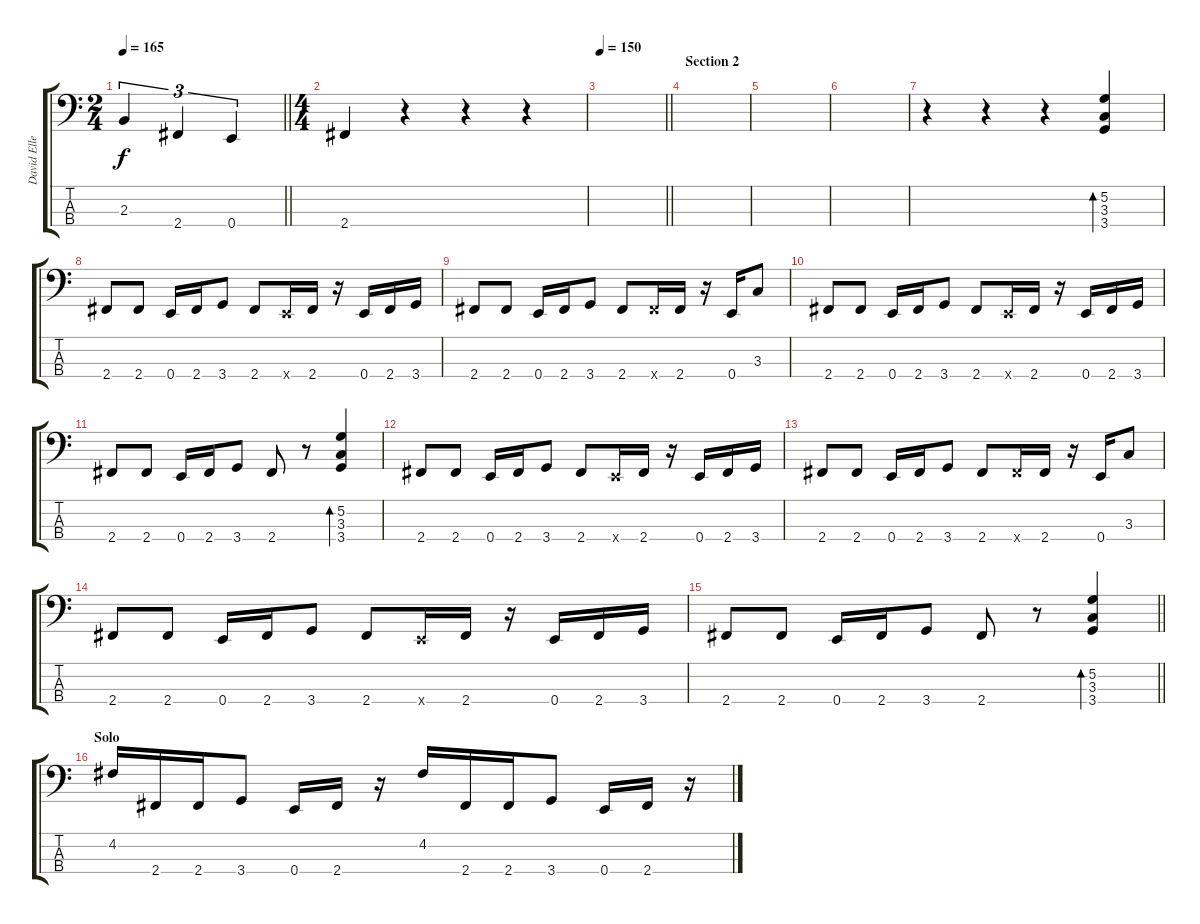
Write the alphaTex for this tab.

\track ("David Ellefson" "David Elle") {solo instrument electricbassfinger}
\staff {score tabs}
\tuning (G2 D2 A1 E1) {hide}
\ts (2 4)
\tempo 165
\clef f4
\barLineRight lightlight
\ks c
2.3.4{tu (3 2) dy f} 2.4.4{tu (3 2)} 0.4.4{tu (3 2)} |
\ts (4 4)
2.4.4 r.4 r.4 r.4 |
\tempo 150
\barLineRight lightlight
|
\section ("" "Section 2")
|
|
|
r.4 r.4 r.4 (5.2 3.3 3.4).4{bd 240} |
2.4.8 2.4.8 0.4.16 2.4.16 3.4.8 2.4.8 0.4{x}.16 2.4.16 r.16 0.4.16 2.4.16 3.4.16 |
2.4.8 2.4.8 0.4.16 2.4.16 3.4.8 2.4.8 2.4{x}.16 2.4.16 r.16 0.4.16 3.3.8 |
2.4.8 2.4.8 0.4.16 2.4.16 3.4.8 2.4.8 0.4{x}.16 2.4.16 r.16 0.4.16 2.4.16 3.4.16 |
2.4.8 2.4.8 0.4.16 2.4.16 3.4.8 2.4.8 r.8 (5.2 3.3 3.4).4{bd 240} |
2.4.8 2.4.8 0.4.16 2.4.16 3.4.8 2.4.8 0.4{x}.16 2.4.16 r.16 0.4.16 2.4.16 3.4.16 |
2.4.8 2.4.8 0.4.16 2.4.16 3.4.8 2.4.8 2.4{x}.16 2.4.16 r.16 0.4.16 3.3.8 |
2.4.8 2.4.8 0.4.16 2.4.16 3.4.8 2.4.8 0.4{x}.16 2.4.16 r.16 0.4.16 2.4.16 3.4.16 |
\barLineRight lightlight
2.4.8 2.4.8 0.4.16 2.4.16 3.4.8 2.4.8 r.8 (5.2 3.3 3.4).4{bd 240} |
\section ("" "Solo")
4.2.16 2.4.16 2.4.16 3.4.8 0.4.16 2.4.16 r.16 4.2.16 2.4.16 2.4.16 3.4.8 0.4.16 2.4.16 r.16
